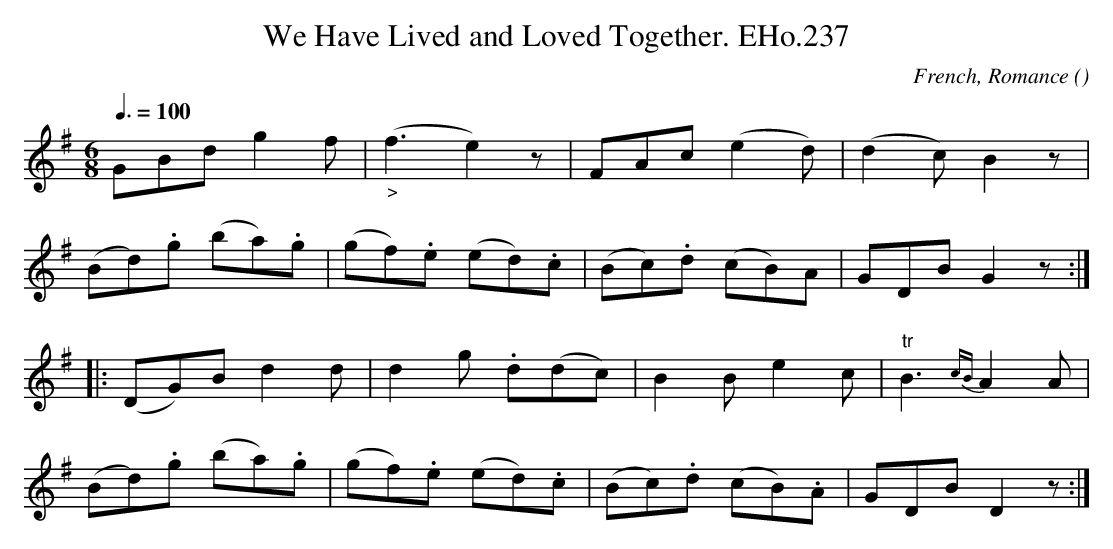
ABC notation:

X:1
T:We Have Lived and Loved Together. EHo.237
M:6/8
L:1/8
Q:3/8=100
C:French, Romance
O:
K:G
GBd g2f | "_>"(f3e2)z | FAc (e2d) | (d2c)B2z |
(Bd).g (ba).g | (gf).e (ed).c | (Bc).d (cB)A | GDB G2z :|
|: (DG)B d2d | d2g .d(dc) | B2B e2c | "tr"B3 {cB}A2A |
(Bd).g (ba).g | (gf).e (ed).c | (Bc).d (cB).A | GDBD2z :|
